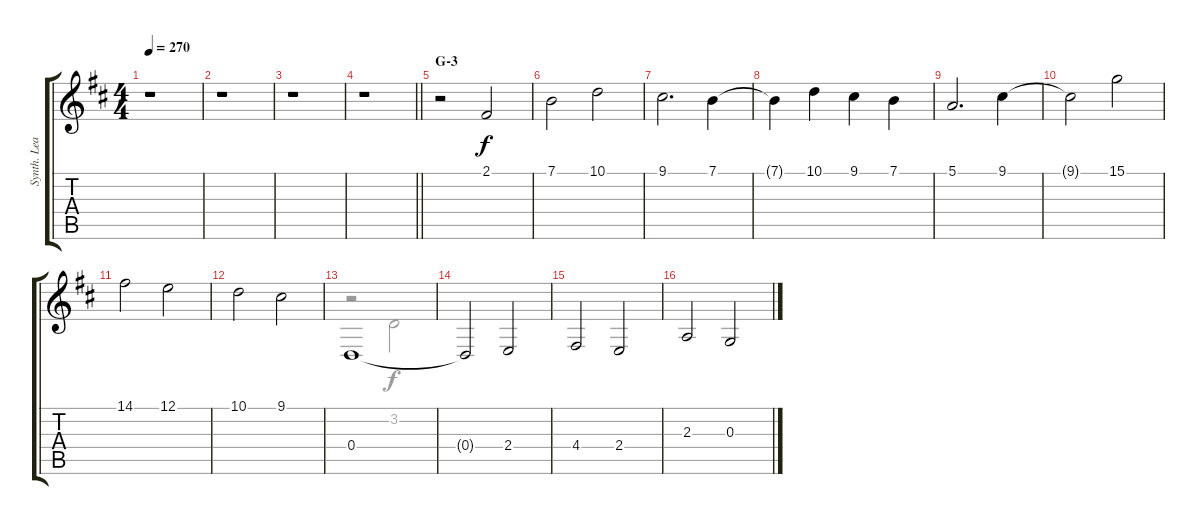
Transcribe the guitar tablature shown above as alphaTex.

\track ("Synth. Lead II" "Synth. Lea") {instrument fx5brightness}
\staff {score tabs}
\tuning (E4 B3 G3 D3 A2 E2) {hide}
\voice
\ts (4 4)
\tempo 270
\clef g2
\ks d
r.1{dy f} |
r.1 |
r.1 |
\barLineRight lightlight
r.1 |
\section ("" "G-3")
r.2 2.1.2 |
7.1.2 10.1.2 |
9.1.2{d} 7.1.4 |
7.1{t}.4 10.1.4 9.1.4 7.1.4 |
5.1.2{d} 9.1.4 |
9.1{t}.2 15.1.2 |
14.1.2 12.1.2 |
10.1.2 9.1.2 |
0.4.1 |
0.4{t}.2 2.4.2 |
4.4.2 2.4.2 |
2.3.2 0.3.2
\voice
\clef g2
\ottava regular
\simile none
\ks d
|
|
|
\barLineRight lightlight
|
|
|
|
|
|
|
|
|
r.2 3.2.2 |
|
|
